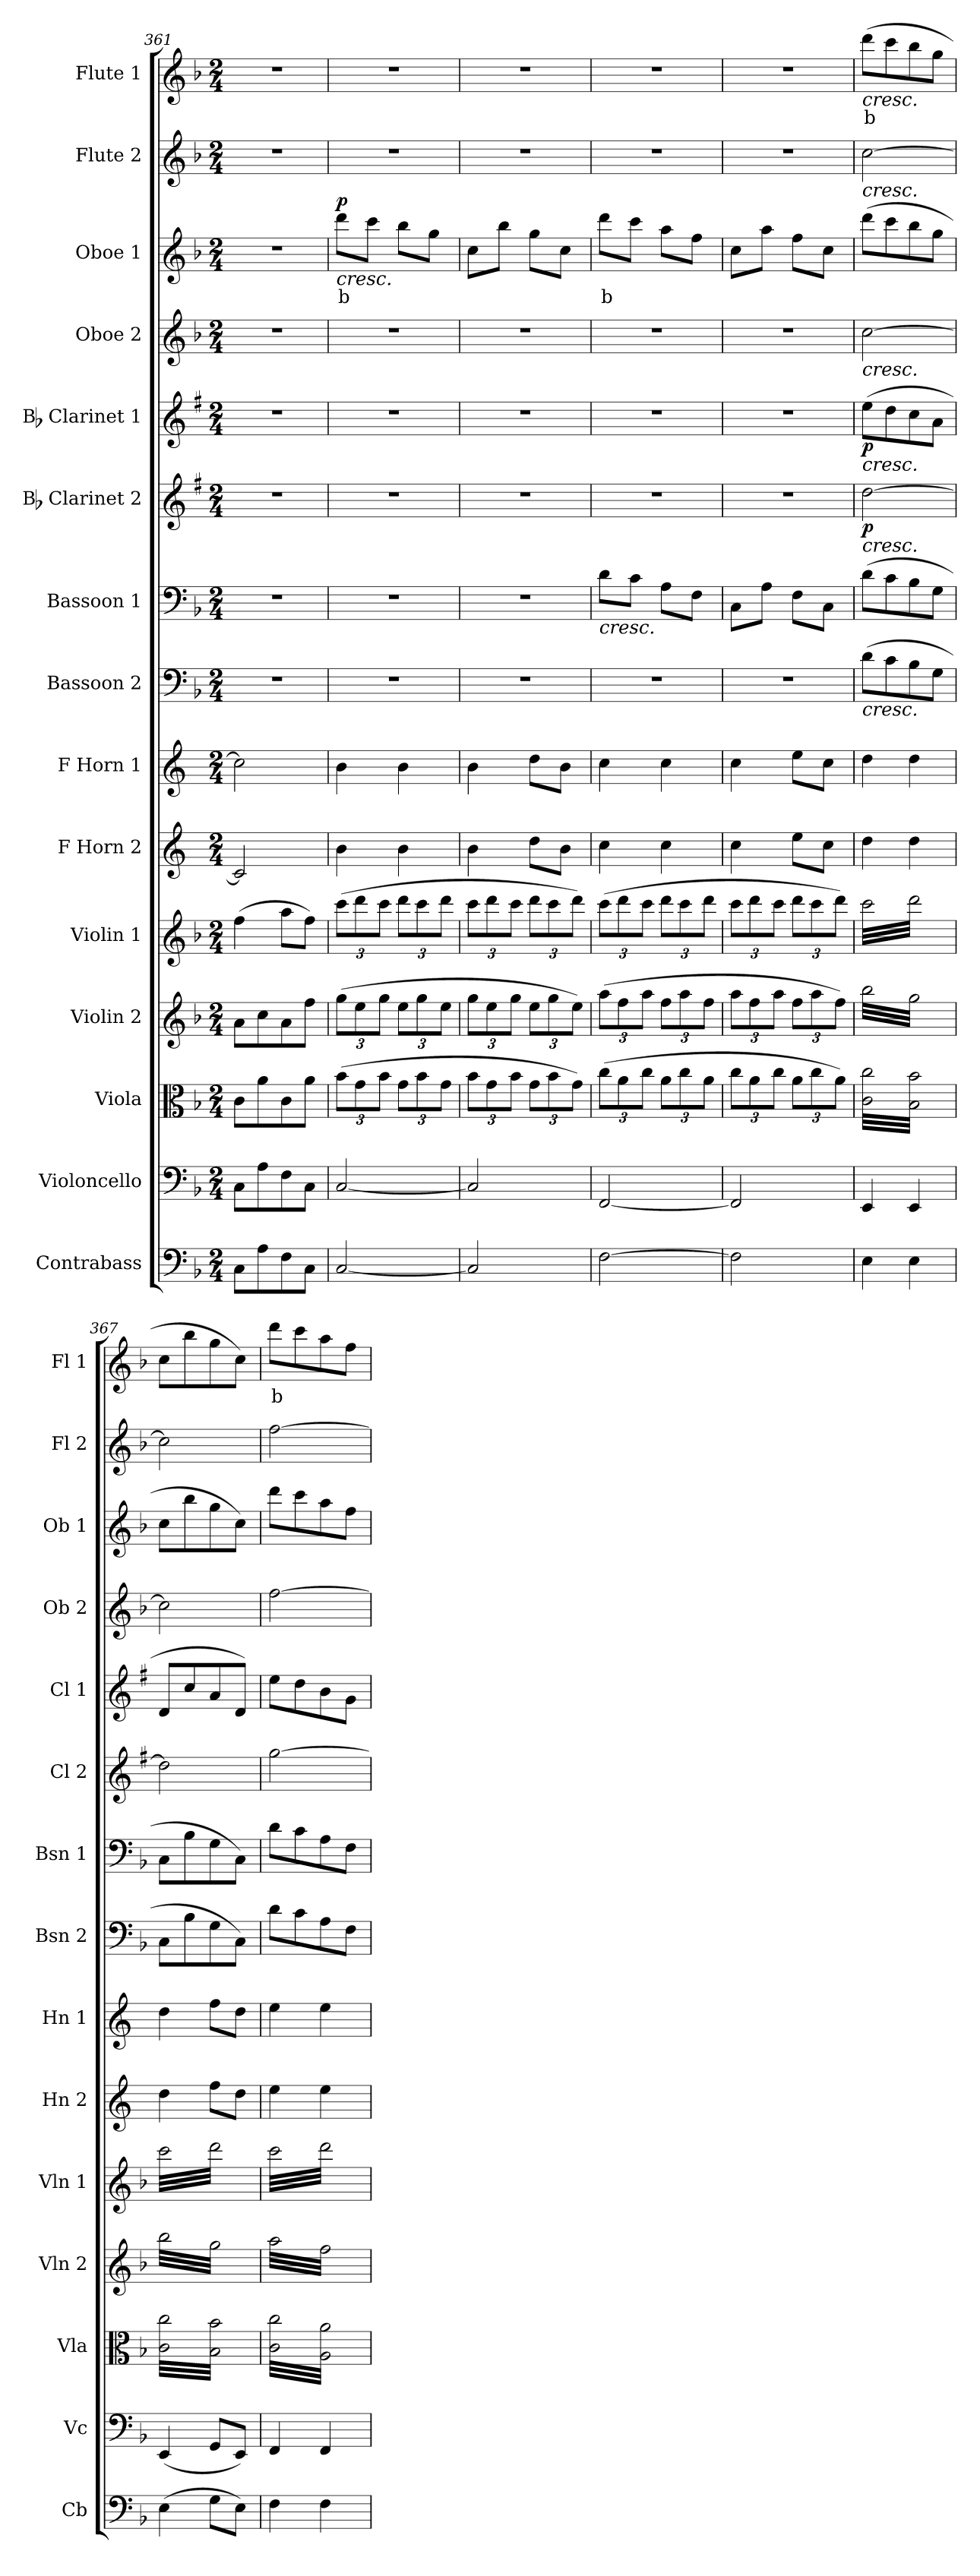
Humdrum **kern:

**kern	**kern	**kern	**kern	**kern	**kern	**kern	**kern	**kern	**kern	**dynam	**kern	**dynam	**kern	**kern	**text	**dynam	**kern	**kern	**text
*part15	*part14	*part13	*part12	*part11	*part10	*part9	*part8	*part7	*part6	*part6	*part5	*part5	*part4	*part3	*part3	*part3	*part2	*part1	*part1
*staff15	*staff14	*staff13	*staff12	*staff11	*staff10	*staff9	*staff8	*staff7	*staff6	*staff6	*staff5	*staff5	*staff4	*staff3	*staff3	*staff3	*staff2	*staff1	*staff1
*I"Contrabass	*I"Violoncello	*I"Viola	*I"Violin 2	*I"Violin 1	*I"F Horn 2	*I"F Horn 1	*I"Bassoon 2	*I"Bassoon 1	*I"Bb Clarinet 2	*	*I"Bb Clarinet 1	*	*I"Oboe 2	*I"Oboe 1	*	*	*I"Flute 2	*I"Flute 1	*
*I'Cb	*I'Vc	*I'Vla	*I'Vln 2	*I'Vln 1	*I'Hn 2	*I'Hn 1	*I'Bsn 2	*I'Bsn 1	*I'Cl 2	*	*I'Cl 1	*	*I'Ob 2	*I'Ob 1	*	*	*I'Fl 2	*I'Fl 1	*
*clefF4	*clefF4	*clefC3	*clefG2	*clefG2	*clefG2	*clefG2	*clefF4	*clefF4	*clefG2	*	*clefG2	*	*clefG2	*clefG2	*	*	*clefG2	*clefG2	*
*ITrd7c12	*	*	*	*	*ITrd4c7	*ITrd4c7	*	*	*ITrd1c2	*	*ITrd1c2	*	*	*	*	*	*	*	*
*k[b-]	*k[b-]	*k[b-]	*k[b-]	*k[b-]	*k[b-]	*k[b-]	*k[b-]	*k[b-]	*k[b-]	*	*k[b-]	*	*k[b-]	*k[b-]	*	*	*k[b-]	*k[b-]	*
*M2/4	*M2/4	*M2/4	*M2/4	*M2/4	*M2/4	*M2/4	*M2/4	*M2/4	*M2/4	*	*M2/4	*	*M2/4	*M2/4	*	*	*M2/4	*M2/4	*
=361	=361	=361	=361	=361	=361	=361	=361	=361	=361	=361	=361	=361	=361	=361	=361	=361	=361	=361	=361
8CC\L	8C\L	8c\L	8a\L	(4ff\	2F/]	2f\]	2r	2r	2r	.	2r	.	2r	2r	.	.	2r	2r	.
8AA\	8A\	8a\	8cc\	.	.	.	.	.	.	.	.	.	.	.	.	.	.	.	.
8FF\	8F\	8c\	8a\	8aa\L	.	.	.	.	.	.	.	.	.	.	.	.	.	.	.
8CC\J	8C\J	8a\J	8ff\J	8ff\J)	.	.	.	.	.	.	.	.	.	.	.	.	.	.	.
=362	=362	=362	=362	=362	=362	=362	=362	=362	=362	=362	=362	=362	=362	=362	=362	=362	=362	=362	=362
*	*	*Xbrackettup	*Xbrackettup	*Xbrackettup	*	*	*	*	*	*	*	*	*	*	*	*	*	*	*
!	!	!	!	!	!	!	!	!	!	!	!	!	!	!LO:TX:b:i:t=cresc.	!	!	!	!	!
!	!	!	!	!	!	!	!	!	!	!	!	!	!	!	!LO:LY:b:color=#FF0000	!LO:DY:b	!	!	!
[2CC/	[2C/	(12b-\L	(12gg\L	(12ccc\L	4e\	4e\	2r	2r	2r	.	2r	.	2r	8ddd\L	b	p	2r	2r	.
.	.	12g\	12ee\	12ddd\	.	.	.	.	.	.	.	.	.	.	.	.	.	.	.
.	.	.	.	.	.	.	.	.	.	.	.	.	.	8ccc\J	.	.	.	.	.
.	.	12b-\J	12gg\J	12ccc\J	.	.	.	.	.	.	.	.	.	.	.	.	.	.	.
.	.	12g\L	12ee\L	12ddd\L	4e\	4e\	.	.	.	.	.	.	.	8bb-\L	.	.	.	.	.
.	.	12b-\	12gg\	12ccc\	.	.	.	.	.	.	.	.	.	.	.	.	.	.	.
.	.	.	.	.	.	.	.	.	.	.	.	.	.	8gg\J	.	.	.	.	.
.	.	12g\J	12ee\J	12ddd\J	.	.	.	.	.	.	.	.	.	.	.	.	.	.	.
=363	=363	=363	=363	=363	=363	=363	=363	=363	=363	=363	=363	=363	=363	=363	=363	=363	=363	=363	=363
2CC/]	2C/]	12b-\L	12gg\L	12ccc\L	4e\	4e\	2r	2r	2r	.	2r	.	2r	8cc\L	.	.	2r	2r	.
.	.	12g\	12ee\	12ddd\	.	.	.	.	.	.	.	.	.	.	.	.	.	.	.
.	.	.	.	.	.	.	.	.	.	.	.	.	.	8bb-\J	.	.	.	.	.
.	.	12b-\J	12gg\J	12ccc\J	.	.	.	.	.	.	.	.	.	.	.	.	.	.	.
.	.	12g\L	12ee\L	12ddd\L	8g\L	8g\L	.	.	.	.	.	.	.	8gg\L	.	.	.	.	.
.	.	12b-\	12gg\	12ccc\	.	.	.	.	.	.	.	.	.	.	.	.	.	.	.
.	.	.	.	.	8e\J	8e\J	.	.	.	.	.	.	.	8cc\J	.	.	.	.	.
.	.	12g\J)	12ee\J)	12ddd\J)	.	.	.	.	.	.	.	.	.	.	.	.	.	.	.
=364	=364	=364	=364	=364	=364	=364	=364	=364	=364	=364	=364	=364	=364	=364	=364	=364	=364	=364	=364
!	!	!	!	!	!	!	!	!LO:TX:b:i:t=cresc.	!	!	!	!	!	!	!	!	!	!	!
!	!	!	!	!	!	!	!	!	!	!	!	!	!	!	!LO:LY:b:color=#FF0000	!	!	!	!
[2FF\	[2FF/	(12cc\L	(12aa\L	(12ccc\L	4f\	4f\	2r	8d\L	2r	.	2r	.	2r	8ddd\L	b	.	2r	2r	.
.	.	12a\	12ff\	12ddd\	.	.	.	.	.	.	.	.	.	.	.	.	.	.	.
.	.	.	.	.	.	.	.	8c\J	.	.	.	.	.	8ccc\J	.	.	.	.	.
.	.	12cc\J	12aa\J	12ccc\J	.	.	.	.	.	.	.	.	.	.	.	.	.	.	.
.	.	12a\L	12ff\L	12ddd\L	4f\	4f\	.	8A\L	.	.	.	.	.	8aa\L	.	.	.	.	.
.	.	12cc\	12aa\	12ccc\	.	.	.	.	.	.	.	.	.	.	.	.	.	.	.
.	.	.	.	.	.	.	.	8F\J	.	.	.	.	.	8ff\J	.	.	.	.	.
.	.	12a\J	12ff\J	12ddd\J	.	.	.	.	.	.	.	.	.	.	.	.	.	.	.
=365	=365	=365	=365	=365	=365	=365	=365	=365	=365	=365	=365	=365	=365	=365	=365	=365	=365	=365	=365
2FF\]	2FF/]	12cc\L	12aa\L	12ccc\L	4f\	4f\	2r	8C\L	2r	.	2r	.	2r	8cc\L	.	.	2r	2r	.
.	.	12a\	12ff\	12ddd\	.	.	.	.	.	.	.	.	.	.	.	.	.	.	.
.	.	.	.	.	.	.	.	8A\J	.	.	.	.	.	8aa\J	.	.	.	.	.
.	.	12cc\J	12aa\J	12ccc\J	.	.	.	.	.	.	.	.	.	.	.	.	.	.	.
.	.	12a\L	12ff\L	12ddd\L	8a\L	8a\L	.	8F\L	.	.	.	.	.	8ff\L	.	.	.	.	.
.	.	12cc\	12aa\	12ccc\	.	.	.	.	.	.	.	.	.	.	.	.	.	.	.
.	.	.	.	.	8f\J	8f\J	.	8C\J	.	.	.	.	.	8cc\J	.	.	.	.	.
.	.	12a\J)	12ff\J)	12ddd\J)	.	.	.	.	.	.	.	.	.	.	.	.	.	.	.
=366	=366	=366	=366	=366	=366	=366	=366	=366	=366	=366	=366	=366	=366	=366	=366	=366	=366	=366	=366
!	!	!	!	!	!	!	!	!	!	!	!	!	!	!	!	!	!	!LO:TX:b:i:t=cresc.	!
!	!	!	!	!	!	!	!	!	!	!	!	!	!	!	!	!	!LO:TX:b:i:t=cresc.	!	!
!	!	!	!	!	!	!	!	!	!	!	!	!	!LO:TX:b:i:t=cresc.	!	!	!	!	!	!
!	!	!	!	!	!	!	!	!	!	!	!LO:TX:b:i:t=cresc.	!	!	!	!	!	!	!	!
!	!	!	!	!	!	!	!	!	!LO:TX:b:i:t=cresc.	!	!	!	!	!	!	!	!	!	!
!	!	!	!	!	!	!	!LO:TX:b:i:t=cresc.	!	!	!	!	!	!	!	!	!	!	!	!
!	!	!	!	!	!	!	!	!	!	!LO:DY:b	!	!LO:DY:b	!	!	!	!	!	!	!LO:LY:b:color=#FF0000
*	*	*tremolo	*	*	*	*	*	*	*	*	*	*	*	*	*	*	*	*	*
*	*	*	*tremolo	*	*	*	*	*	*	*	*	*	*	*	*	*	*	*	*
*	*	*	*	*tremolo	*	*	*	*	*	*	*	*	*	*	*	*	*	*	*
4EE\	4EE/	(32c\ 32cc\LLL	(32bb-\LLL	(32ccc\LLL	4g\	4g\	(8d\L	(8d\L	[2cc\	p	(8dd\L	p	[2cc\	(8ddd\L	.	.	[2cc\	(8ddd\L	b
.	.	32B-\ 32b-\	32gg\	32ddd\	.	.	.	.	.	.	.	.	.	.	.	.	.	.	.
.	.	32c\ 32cc\	32bb-\	32ccc\	.	.	.	.	.	.	.	.	.	.	.	.	.	.	.
.	.	32B-\ 32b-\	32gg\	32ddd\	.	.	.	.	.	.	.	.	.	.	.	.	.	.	.
.	.	32c\ 32cc\	32bb-\	32ccc\	.	.	8c\	8c\	.	.	8cc\	.	.	8ccc\	.	.	.	8ccc\	.
.	.	32B-\ 32b-\	32gg\	32ddd\	.	.	.	.	.	.	.	.	.	.	.	.	.	.	.
.	.	32c\ 32cc\	32bb-\	32ccc\	.	.	.	.	.	.	.	.	.	.	.	.	.	.	.
.	.	32B-\ 32b-\	32gg\	32ddd\	.	.	.	.	.	.	.	.	.	.	.	.	.	.	.
4EE\	4EE/	32c\ 32cc\	32bb-\	32ccc\	4g\	4g\	8B-\	8B-\	.	.	8b-\	.	.	8bb-\	.	.	.	8bb-\	.
.	.	32B-\ 32b-\	32gg\	32ddd\	.	.	.	.	.	.	.	.	.	.	.	.	.	.	.
.	.	32c\ 32cc\	32bb-\	32ccc\	.	.	.	.	.	.	.	.	.	.	.	.	.	.	.
.	.	32B-\ 32b-\	32gg\	32ddd\	.	.	.	.	.	.	.	.	.	.	.	.	.	.	.
.	.	32c\ 32cc\	32bb-\	32ccc\	.	.	8G\J	8G\J	.	.	8g\J	.	.	8gg\J	.	.	.	8gg\J	.
.	.	32B-\ 32b-\	32gg\	32ddd\	.	.	.	.	.	.	.	.	.	.	.	.	.	.	.
.	.	32c\ 32cc\	32bb-\	32ccc\	.	.	.	.	.	.	.	.	.	.	.	.	.	.	.
.	.	32B-\ 32b-\JJJ	32gg\JJJ	32ddd\JJJ	.	.	.	.	.	.	.	.	.	.	.	.	.	.	.
=367	=367	=367	=367	=367	=367	=367	=367	=367	=367	=367	=367	=367	=367	=367	=367	=367	=367	=367	=367
(4EE\	(4EE/	32c\ 32cc\LLL	32bb-\LLL	32ccc\LLL	4g\	4g\	8C\L	8C\L	2cc\]	.	8c/L	.	2cc\]	8cc\L	.	.	2cc\]	8cc\L	.
.	.	32B-\ 32b-\)	32gg\)	32ddd\)	.	.	.	.	.	.	.	.	.	.	.	.	.	.	.
.	.	32c\ 32cc\	32bb-\	32ccc\	.	.	.	.	.	.	.	.	.	.	.	.	.	.	.
.	.	32B-\ 32b-\)	32gg\)	32ddd\)	.	.	.	.	.	.	.	.	.	.	.	.	.	.	.
.	.	32c\ 32cc\	32bb-\	32ccc\	.	.	8B-\	8B-\	.	.	8b-/	.	.	8bb-\	.	.	.	8bb-\	.
.	.	32B-\ 32b-\)	32gg\)	32ddd\)	.	.	.	.	.	.	.	.	.	.	.	.	.	.	.
.	.	32c\ 32cc\	32bb-\	32ccc\	.	.	.	.	.	.	.	.	.	.	.	.	.	.	.
.	.	32B-\ 32b-\)	32gg\)	32ddd\)	.	.	.	.	.	.	.	.	.	.	.	.	.	.	.
8GG\L	8GG/L	32c\ 32cc\	32bb-\	32ccc\	8b-\L	8b-\L	8G\	8G\	.	.	8g/	.	.	8gg\	.	.	.	8gg\	.
.	.	32B-\ 32b-\)	32gg\)	32ddd\)	.	.	.	.	.	.	.	.	.	.	.	.	.	.	.
.	.	32c\ 32cc\	32bb-\	32ccc\	.	.	.	.	.	.	.	.	.	.	.	.	.	.	.
.	.	32B-\ 32b-\)	32gg\)	32ddd\)	.	.	.	.	.	.	.	.	.	.	.	.	.	.	.
8EE\J)	8EE/J)	32c\ 32cc\	32bb-\	32ccc\	8g\J	8g\J	8C\J)	8C\J)	.	.	8c/J)	.	.	8cc\J)	.	.	.	8cc\J)	.
.	.	32B-\ 32b-\)	32gg\)	32ddd\)	.	.	.	.	.	.	.	.	.	.	.	.	.	.	.
.	.	32c\ 32cc\	32bb-\	32ccc\	.	.	.	.	.	.	.	.	.	.	.	.	.	.	.
.	.	32B-\ 32b-\)JJJ	32gg\)JJJ	32ddd\)JJJ	.	.	.	.	.	.	.	.	.	.	.	.	.	.	.
=368	=368	=368	=368	=368	=368	=368	=368	=368	=368	=368	=368	=368	=368	=368	=368	=368	=368	=368	=368
!	!	!	!	!	!	!	!	!	!	!	!	!	!	!	!	!	!	!	!LO:LY:b:color=#FF0000
4FF\	4FF/	32c\ 32cc\LLL	32aa\LLL	32ccc\LLL	4a\	4a\	8d\L	8d\L	[2ff\	.	8dd\L	.	[2ff\	8ddd\L	.	.	[2ff\	8ddd\L	b
.	.	32A\ 32a\	32ff\	32ddd\	.	.	.	.	.	.	.	.	.	.	.	.	.	.	.
.	.	32c\ 32cc\	32aa\	32ccc\	.	.	.	.	.	.	.	.	.	.	.	.	.	.	.
.	.	32A\ 32a\	32ff\	32ddd\	.	.	.	.	.	.	.	.	.	.	.	.	.	.	.
.	.	32c\ 32cc\	32aa\	32ccc\	.	.	8c\	8c\	.	.	8cc\	.	.	8ccc\	.	.	.	8ccc\	.
.	.	32A\ 32a\	32ff\	32ddd\	.	.	.	.	.	.	.	.	.	.	.	.	.	.	.
.	.	32c\ 32cc\	32aa\	32ccc\	.	.	.	.	.	.	.	.	.	.	.	.	.	.	.
.	.	32A\ 32a\	32ff\	32ddd\	.	.	.	.	.	.	.	.	.	.	.	.	.	.	.
4FF\	4FF/	32c\ 32cc\	32aa\	32ccc\	4a\	4a\	8A\	8A\	.	.	8a\	.	.	8aa\	.	.	.	8aa\	.
.	.	32A\ 32a\	32ff\	32ddd\	.	.	.	.	.	.	.	.	.	.	.	.	.	.	.
.	.	32c\ 32cc\	32aa\	32ccc\	.	.	.	.	.	.	.	.	.	.	.	.	.	.	.
.	.	32A\ 32a\	32ff\	32ddd\	.	.	.	.	.	.	.	.	.	.	.	.	.	.	.
.	.	32c\ 32cc\	32aa\	32ccc\	.	.	8F\J	8F\J	.	.	8f\J	.	.	8ff\J	.	.	.	8ff\J	.
.	.	32A\ 32a\	32ff\	32ddd\	.	.	.	.	.	.	.	.	.	.	.	.	.	.	.
.	.	32c\ 32cc\	32aa\	32ccc\	.	.	.	.	.	.	.	.	.	.	.	.	.	.	.
.	.	32A\ 32a\JJJ	32ff\JJJ	32ddd\JJJ	.	.	.	.	.	.	.	.	.	.	.	.	.	.	.
*	*	*	*	*Xtremolo	*	*	*	*	*	*	*	*	*	*	*	*	*	*	*
*	*	*	*Xtremolo	*	*	*	*	*	*	*	*	*	*	*	*	*	*	*	*
*	*	*Xtremolo	*	*	*	*	*	*	*	*	*	*	*	*	*	*	*	*	*
.	.	.	.	.	.	.	.	.	.	.	.	.	.	.	.	.	.	.	.
.	.	.	.	.	.	.	.	.	.	.	.	.	.	.	.	.	.	.	.
.	.	.	.	.	.	.	.	.	.	.	.	.	.	.	.	.	.	.	.
.	.	.	.	.	.	.	.	.	.	.	.	.	.	.	.	.	.	.	.
.	.	.	.	.	.	.	.	.	.	.	.	.	.	.	.	.	.	.	.
.	.	.	.	.	.	.	.	.	.	.	.	.	.	.	.	.	.	.	.
.	.	.	.	.	.	.	.	.	.	.	.	.	.	.	.	.	.	.	.
.	.	.	.	.	.	.	.	.	.	.	.	.	.	.	.	.	.	.	.
=	=	=	=	=	=	=	=	=	=	=	=	=	=	=	=	=	=	=	=
*-	*-	*-	*-	*-	*-	*-	*-	*-	*-	*-	*-	*-	*-	*-	*-	*-	*-	*-	*-
